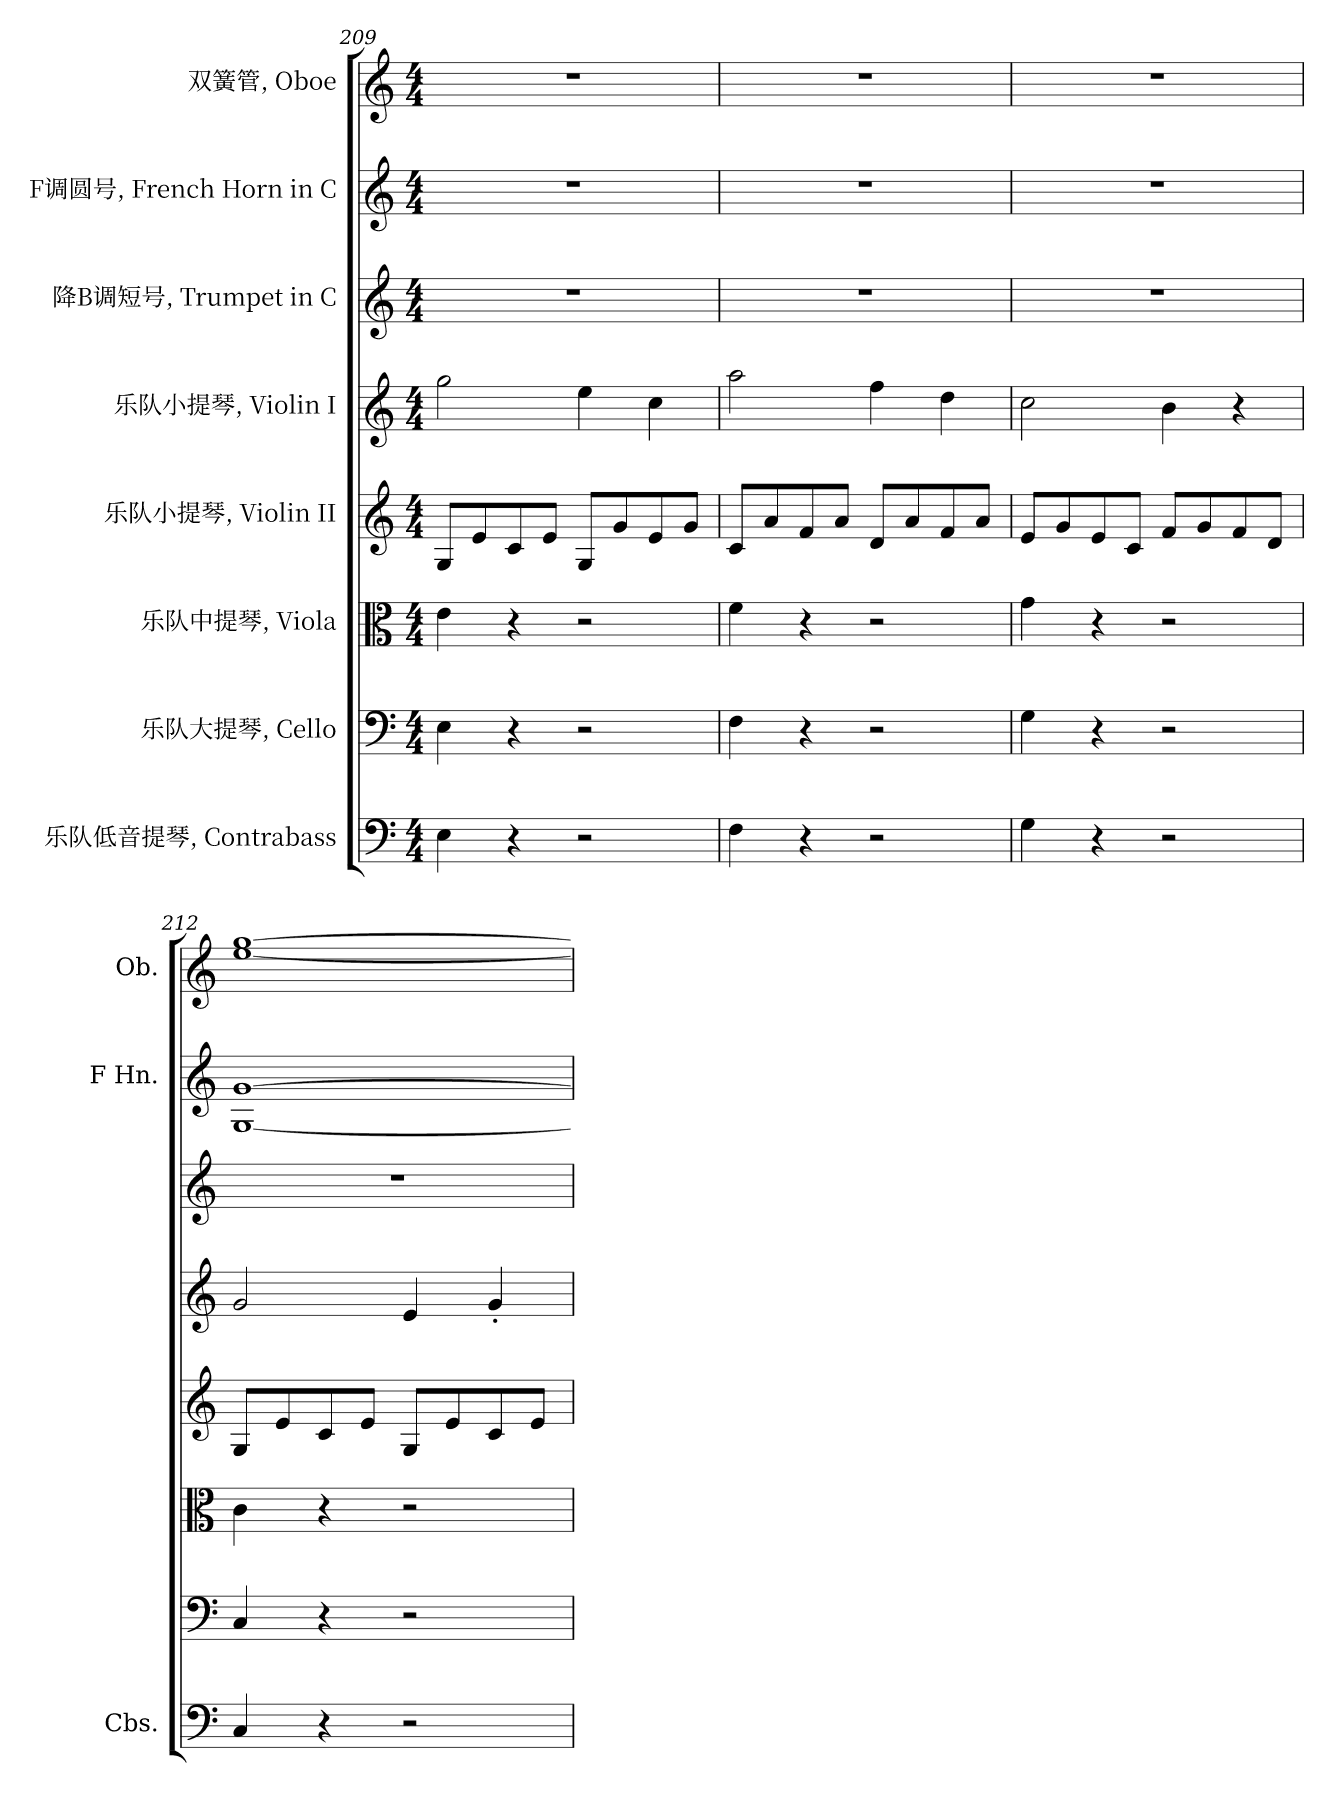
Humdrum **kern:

**kern	**kern	**kern	**kern	**kern	**kern	**kern	**kern
*part8	*part7	*part6	*part5	*part4	*part3	*part2	*part1
*staff8	*staff7	*staff6	*staff5	*staff4	*staff3	*staff2	*staff1
*I"乐队低音提琴, Contrabass	*I"乐队大提琴, Cello	*I"乐队中提琴, Viola	*I"乐队小提琴, Violin II	*I"乐队小提琴, Violin I	*I"降B调短号, Trumpet in C	*I"F调圆号, French Horn in C	*I"双簧管, Oboe
*I'Cbs.	*	*	*	*	*	*I'F Hn.	*I'Ob.
*clefF4	*clefF4	*clefC3	*clefG2	*clefG2	*clefG2	*clefG2	*clefG2
*ITrd7c12	*	*	*	*	*ITrd1c2	*ITrd4c7	*
*k[]	*k[]	*k[]	*k[]	*k[]	*k[b-e-]	*k[b-]	*k[]
*M4/4	*M4/4	*M4/4	*M4/4	*M4/4	*M4/4	*M4/4	*M4/4
=209	=209	=209	=209	=209	=209	=209	=209
4EE\	4E\	4e\	8G/L	2gg\	1r	1r	1r
.	.	.	8e/	.	.	.	.
4r	4r	4r	8c/	.	.	.	.
.	.	.	8e/J	.	.	.	.
2r	2r	2r	8G/L	4ee\	.	.	.
.	.	.	8g/	.	.	.	.
.	.	.	8e/	4cc\	.	.	.
.	.	.	8g/J	.	.	.	.
=210	=210	=210	=210	=210	=210	=210	=210
4FF\	4F\	4f\	8c/L	2aa\	1r	1r	1r
.	.	.	8a/	.	.	.	.
4r	4r	4r	8f/	.	.	.	.
.	.	.	8a/J	.	.	.	.
2r	2r	2r	8d/L	4ff\	.	.	.
.	.	.	8a/	.	.	.	.
.	.	.	8f/	4dd\	.	.	.
.	.	.	8a/J	.	.	.	.
=211	=211	=211	=211	=211	=211	=211	=211
4GG\	4G\	4g\	8e/L	2cc\	1r	1r	1r
.	.	.	8g/	.	.	.	.
4r	4r	4r	8e/	.	.	.	.
.	.	.	8c/J	.	.	.	.
2r	2r	2r	8f/L	4b\	.	.	.
.	.	.	8g/	.	.	.	.
.	.	.	8f/	4r	.	.	.
.	.	.	8d/J	.	.	.	.
!!LO:PB:g=z
=212	=212	=212	=212	=212	=212	=212	=212
4CC/	4C/	4c\	8G/L	2g/	1r	[1C [1c	[1ee [1gg
.	.	.	8e/	.	.	.	.
4r	4r	4r	8c/	.	.	.	.
.	.	.	8e/J	.	.	.	.
2r	2r	2r	8G/L	4e/	.	.	.
.	.	.	8e/	.	.	.	.
.	.	.	8c/	4g'/	.	.	.
.	.	.	8e/J	.	.	.	.
=	=	=	=	=	=	=	=
*-	*-	*-	*-	*-	*-	*-	*-
